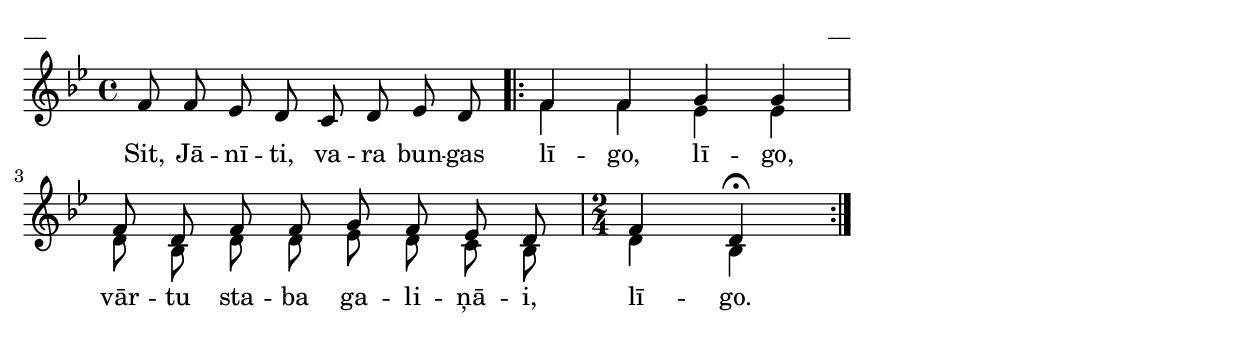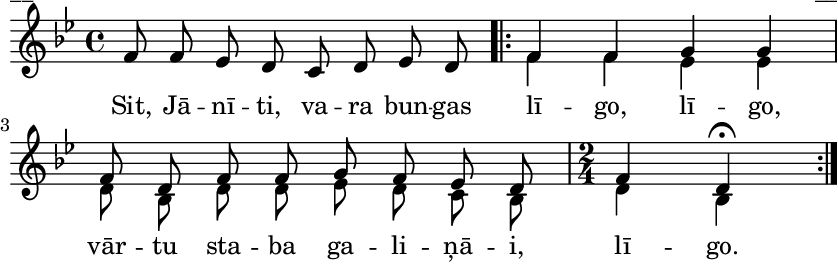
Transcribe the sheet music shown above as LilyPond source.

\version "2.13.18"
#(ly:set-option 'crop #t)

%\header {
%    title = "Jāņa daudzinājums (Sit, Jānīti, vara bungas)"
%}
% Katrīna Riekstiņa, #41 (Rasa)
\paper {
line-width = 14\cm
left-margin = 0.4\cm
between-system-padding = 0.1\cm
between-system-space = 0.1\cm
}
\layout {
indent = #0
ragged-last = ##f
}


voiceA = \relative c' {
\clef "treble"
\key bes \major
\time 4/4
f8 f ees d c d ees d 
\repeat volta 2 {
f4 f g g | f8 d f f g f ees d 
\time 2/4
f4 d\fermata
}
} 

voiceB = \relative c' {
\clef "treble"
\key bes \major
\time 4/4
s1 
\repeat volta 2 {
f4 f ees ees | d8 bes d d ees d c bes | d4 bes
}
}

lyricA = \lyricmode {
Sit, Jā -- nī -- ti, va -- ra bun -- gas 
lī -- go, lī -- go, 
vār -- tu sta -- ba ga -- li -- ņā -- i, lī -- go.
}



fullScore = <<
\new Staff {
<<
\new Voice = "voiceA" { \voiceOne \autoBeamOff \voiceA }
\new Voice = "voiceB" { \voiceTwo \autoBeamOff \voiceB }
\new Lyrics \lyricsto "voiceA" \lyricA
>>
}
>>

\score {
\fullScore
\header { piece = "__" opus = "__" }
}
\markup { \with-color #(x11-color 'white) \sans \smaller "__" }
\score {
\unfoldRepeats
\fullScore
\midi {
\context { \Staff \remove "Staff_performer" }
\context { \Voice \consists "Staff_performer" }
}
}



